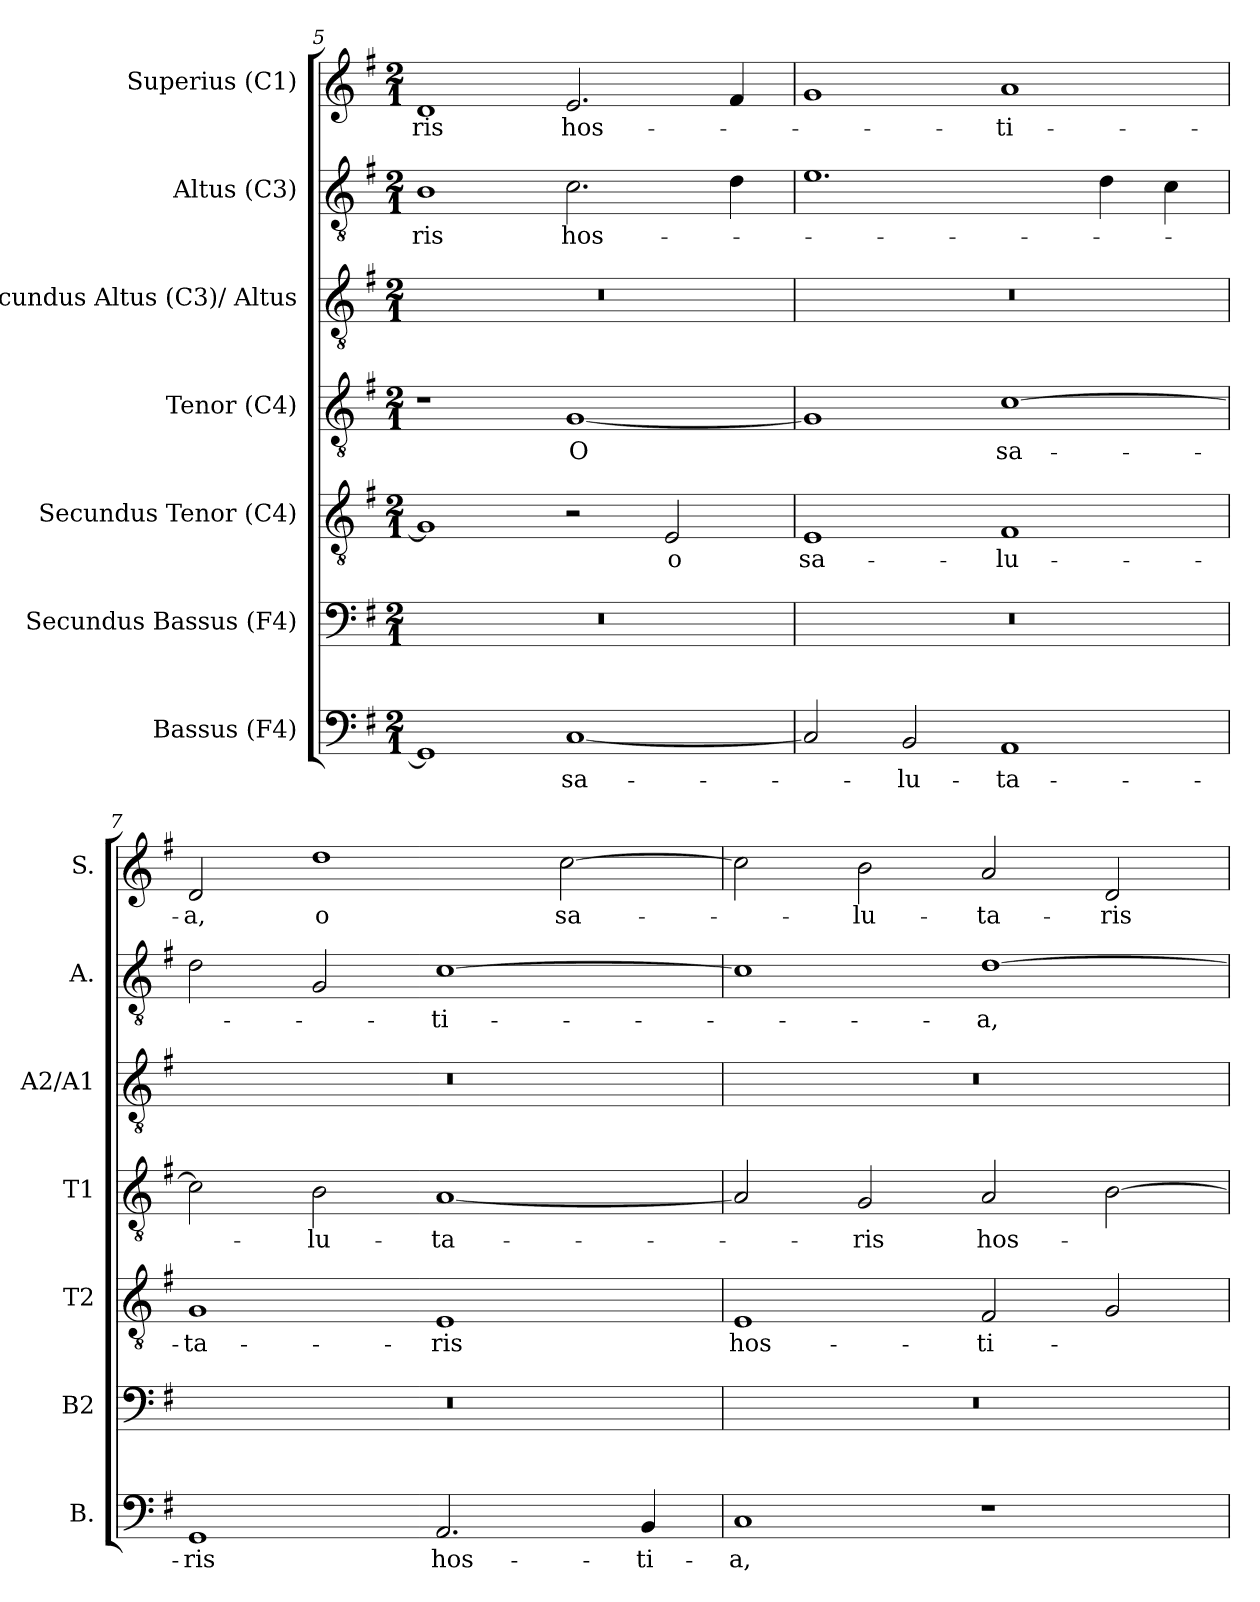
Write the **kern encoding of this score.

**kern	**text	**kern	**kern	**text	**kern	**text	**kern	**kern	**text	**kern	**text
*part7	*part7	*part6	*part5	*part5	*part4	*part4	*part3	*part2	*part2	*part1	*part1
*staff7	*staff7	*staff6	*staff5	*staff5	*staff4	*staff4	*staff3	*staff2	*staff2	*staff1	*staff1
*I"Bassus (F4)	*	*I"Secundus Bassus (F4)	*I"Secundus Tenor (C4)	*	*I"Tenor (C4)	*	*I"Secundus Altus (C3)/ Altus	*I"Altus (C3)	*	*I"Superius (C1)	*
*I'B.	*	*I'B2	*I'T2	*	*I'T1	*	*I'A2/A1	*I'A.	*	*I'S.	*
*clefF4	*	*clefF4	*clefGv2	*	*clefGv2	*	*clefGv2	*clefGv2	*	*clefG2	*
*	*	*	*	*	*ITrd7c12	*	*	*	*	*	*
*k[f#]	*	*k[f#]	*k[f#]	*	*k[f#]	*	*k[f#]	*k[f#]	*	*k[f#]	*
*G:	*	*G:	*G:	*	*G:	*	*G:	*G:	*	*G:	*
*M2/1	*	*M2/1	*M2/1	*	*M2/1	*	*M2/1	*M2/1	*	*M2/1	*
=5	=5	=5	=5	=5	=5	=5	=5	=5	=5	=5	=5
!	!	!LO:N:vis=1	!	!	!	!	!LO:N:vis=1	!	!	!	!
!	!	!	!	!	!	!	!	!	!LO:LY:b:color=#000000	!	!
!	!	!	!	!	!	!	!	!	!	!	!LO:LY:b:color=#000000
1GGi]	.	0r	1Gi]	.	1r	.	0r	1Bi	-ris	1di	-ris
!	!LO:LY:b:color=#000000	!	!	!	!	!	!	!	!	!	!
!	!	!	!	!	!	!LO:LY:b:color=#000000	!	!	!	!	!
!	!	!	!	!	!	!	!	!	!LO:LY:b:color=#000000	!	!
!	!	!	!	!	!	!	!	!	!	!	!LO:LY:b:color=#000000
[1Ci	sa-	.	2r	.	[1GGi	O	.	2.ci\	hos-	2.ei/	hos-
!	!	!	!	!LO:LY:b:color=#000000	!	!	!	!	!	!	!
.	.	.	2Ei/	o	.	.	.	.	.	.	.
.	.	.	.	.	.	.	.	4di\	.	4f#i/	.
!!LO:LB:g=z
=6	=6	=6	=6	=6	=6	=6	=6	=6	=6	=6	=6
!	!	!LO:N:vis=1	!	!	!	!	!	!	!	!	!
!	!	!	!	!LO:LY:b:color=#000000	!	!	!LO:N:vis=1	!	!	!	!
2Ci/]	.	0r	1Ei	sa-	1GGi]	.	0r	1.ei	.	1gi	.
!	!LO:LY:b:color=#000000	!	!	!	!	!	!	!	!	!	!
2BBi/	-lu-	.	.	.	.	.	.	.	.	.	.
!	!LO:LY:b:color=#000000	!	!	!	!	!	!	!	!	!	!
!	!	!	!	!LO:LY:b:color=#000000	!	!	!	!	!	!	!
!	!	!	!	!	!	!LO:LY:b:color=#000000	!	!	!	!	!
!	!	!	!	!	!	!	!	!	!	!	!LO:LY:b:color=#000000
1AAi	-ta-	.	1F#i	-lu-	[1Ci	sa-	.	.	.	1ai	-ti-
.	.	.	.	.	.	.	.	4di\	.	.	.
.	.	.	.	.	.	.	.	4ci\	.	.	.
=7	=7	=7	=7	=7	=7	=7	=7	=7	=7	=7	=7
!	!LO:LY:b:color=#000000	!LO:N:vis=1	!	!	!	!	!	!	!	!	!
!	!	!	!	!LO:LY:b:color=#000000	!	!	!LO:N:vis=1	!	!	!	!
!	!	!	!	!	!	!	!	!	!	!	!LO:LY:b:color=#000000
1GGi	-ris	0r	1Gi	-ta-	2Ci\]	.	0r	2di\	.	2di/	-a,
!	!	!	!	!	!	!LO:LY:b:color=#000000	!	!	!	!	!
!	!	!	!	!	!	!	!	!	!	!	!LO:LY:b:color=#000000
.	.	.	.	.	2BBi\	-lu-	.	2Gi/	.	1ddi	o
!	!LO:LY:b:color=#000000	!	!	!	!	!	!	!	!	!	!
!	!	!	!	!LO:LY:b:color=#000000	!	!	!	!	!	!	!
!	!	!	!	!	!	!LO:LY:b:color=#000000	!	!	!	!	!
!	!	!	!	!	!	!	!	!	!LO:LY:b:color=#000000	!	!
2.AAi/	hos-	.	1Ei	-ris	[1AAi	-ta-	.	[1ci	-ti-	.	.
!	!	!	!	!	!	!	!	!	!	!	!LO:LY:b:color=#000000
.	.	.	.	.	.	.	.	.	.	[2cci\	sa-
!	!LO:LY:b:color=#000000	!	!	!	!	!	!	!	!	!	!
4BBi/	-ti-	.	.	.	.	.	.	.	.	.	.
=8	=8	=8	=8	=8	=8	=8	=8	=8	=8	=8	=8
!	!LO:LY:b:color=#000000	!LO:N:vis=1	!	!	!	!	!	!	!	!	!
!	!	!	!	!LO:LY:b:color=#000000	!	!	!LO:N:vis=1	!	!	!	!
1Ci	-a,	0r	1Ei	hos-	2AAi/]	.	0r	1ci]	.	2cci\]	.
!	!	!	!	!	!	!LO:LY:b:color=#000000	!	!	!	!	!
!	!	!	!	!	!	!	!	!	!	!	!LO:LY:b:color=#000000
.	.	.	.	.	2GGi/	-ris	.	.	.	2bi\	-lu-
!	!	!	!	!LO:LY:b:color=#000000	!	!	!	!	!	!	!
!	!	!	!	!	!	!LO:LY:b:color=#000000	!	!	!	!	!
!	!	!	!	!	!	!	!	!	!LO:LY:b:color=#000000	!	!
!	!	!	!	!	!	!	!	!	!	!	!LO:LY:b:color=#000000
1r	.	.	2F#i/	-ti-	2AAi/	hos-	.	[1di	-a,	2ai/	-ta-
!	!	!	!	!	!	!	!	!	!	!	!LO:LY:b:color=#000000
.	.	.	2Gi/	.	[2BBi\	.	.	.	.	2di/	-ris
=	=	=	=	=	=	=	=	=	=	=	=
*-	*-	*-	*-	*-	*-	*-	*-	*-	*-	*-	*-
